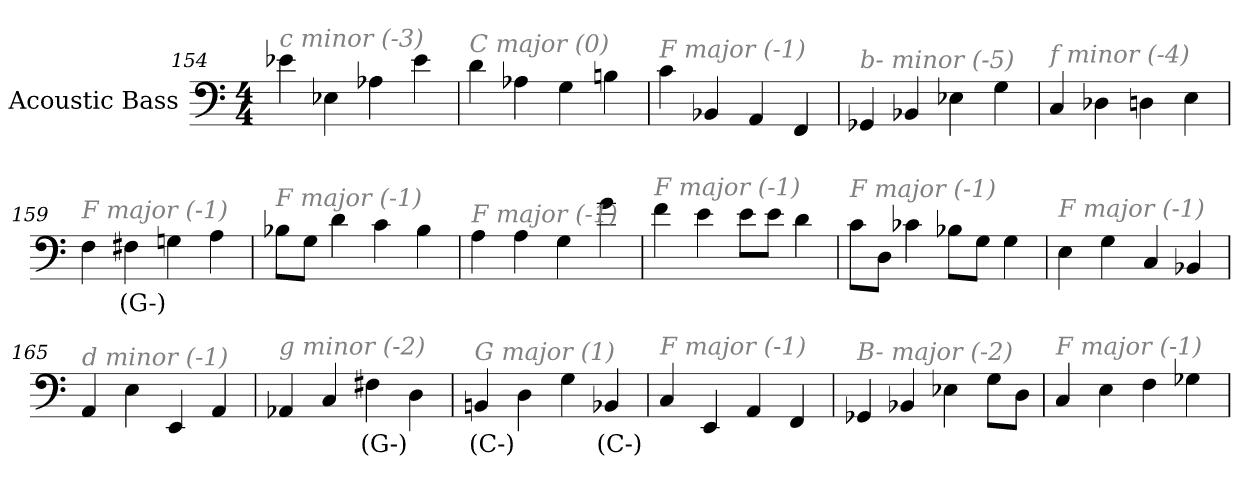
**kern	**text
*part1	*part1
*staff1	*staff1
*I"Acoustic Bass	*
*clefF4	*
*ITrd7c12	*
*k[]	*
*C:	*
*M4/4	*
=154	=154
!LO:TX:i:color=#808080:t=c minor (-3)	!
4E-X	.
4EE-X	.
4AA-X	.
4E-	.
=155	=155
!LO:TX:i:color=#808080:t=C major (0)	!
4D	.
4AA-X	.
4GG	.
4BBn	.
=156	=156
!LO:TX:i:color=#808080:t=F major (-1)	!
4C	.
4BBB-X	.
4AAA	.
4FFF	.
=157	=157
!LO:TX:i:color=#808080:t=b- minor (-5)	!
4GGG-X	.
4BBB-X	.
4EE-X	.
4GG	.
=158	=158
!LO:TX:i:color=#808080:t=f minor (-4)	!
4CC	.
4DD-X	.
4DDn	.
4EE	.
=159	=159
!LO:TX:i:color=#808080:t=F major (-1)	!
4FF	.
4FF#Xi	(G-)
4GGn	.
4AA	.
=160	=160
!LO:TX:i:color=#808080:t=F major (-1)	!
8BB-XL	.
8GGJ	.
4D	.
4C	.
4BB-	.
=161	=161
!LO:TX:i:color=#808080:t=F major (-1)	!
4AA	.
4AA	.
4GG	.
4G	.
=162	=162
!LO:TX:i:color=#808080:t=F major (-1)	!
4F	.
4E	.
8EL	.
8EJ	.
4D	.
=163	=163
!LO:TX:i:color=#808080:t=F major (-1)	!
8CL	.
8DDJ	.
4C-X	.
8BB-XL	.
8GGJ	.
4GG	.
=164	=164
!LO:TX:i:color=#808080:t=F major (-1)	!
4EE	.
4GG	.
4CC	.
4BBB-X	.
=165	=165
!LO:TX:i:color=#808080:t=d minor (-1)	!
4AAA	.
4EE	.
4EEE	.
4AAA	.
=166	=166
!LO:TX:i:color=#808080:t=g minor (-2)	!
4AAA-X	.
4CC	.
4FF#Xi	(G-)
4DD	.
=167	=167
!LO:TX:i:color=#808080:t=G major (1)	!
4BBBni	(C-)
4DD	.
4GG	.
4BBB-i	(C-)
=168	=168
!LO:TX:i:color=#808080:t=F major (-1)	!
4CC	.
4EEE	.
4AAA	.
4FFF	.
=169	=169
!LO:TX:i:color=#808080:t=B- major (-2)	!
4GGG-X	.
4BBB-X	.
4EE-X	.
8GGL	.
8DDJ	.
=170	=170
!LO:TX:i:color=#808080:t=F major (-1)	!
4CC	.
4EE	.
4FF	.
4GG-X	.
=	=
*-	*-
